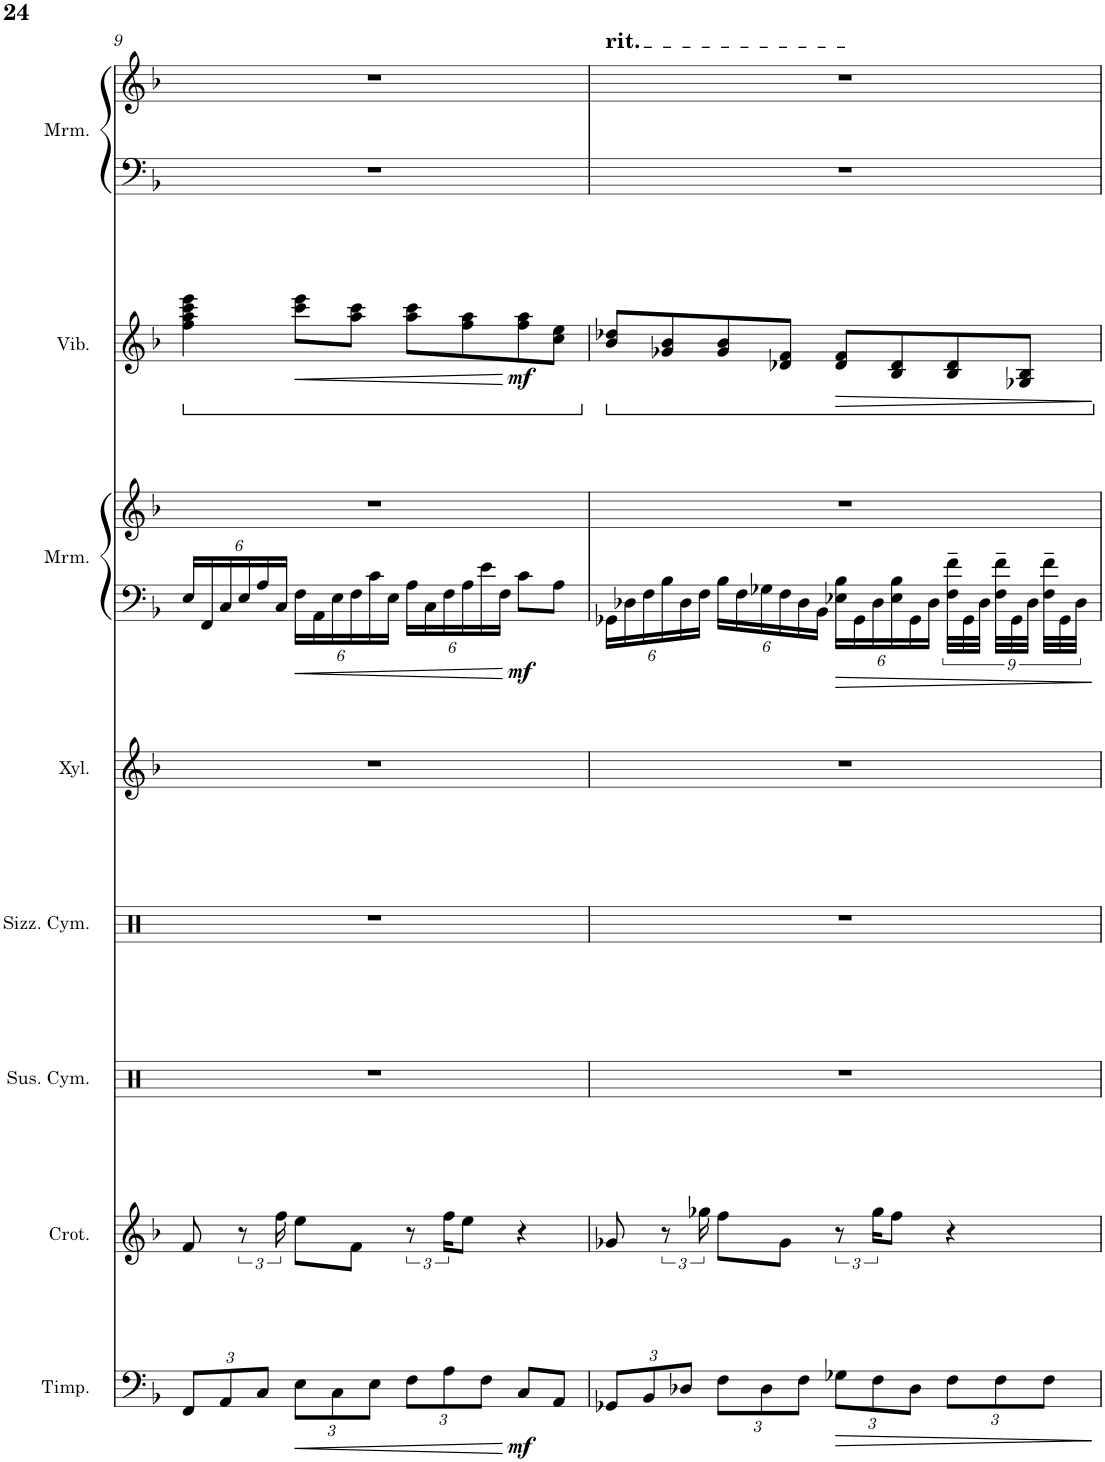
**kern	**dynam	**kern	**kern	**kern	**kern	**kern	**kern	**dynam	**kern	**dynam	**kern	**kern
*part8	*part8	*part7	*part6	*part5	*part4	*part3	*part3	*part3	*part2	*part2	*part1	*part1
*staff10	*staff10	*staff9	*staff8	*staff7	*staff6	*staff5	*staff4	*staff4/5	*staff3	*staff3	*staff2	*staff1
*I"Timpani	*	*I"Percussion 3	*I"Percussion 2	*I"Percussion 1	*I"Xylophone	*I"Marimba	*	*	*I"Vibraphone	*	*I"Marimba	*
*I'Timp.	*	*I'Perc. 3	*I'Perc. 2	*I'Perc. 1	*I'Xyl.	*I'Mrm.	*	*	*I'Vib.	*	*I'Mrm.	*
!!LO:PB:g=z
*clefF4	*	*clefG2	*clefX	*clefX	*clefG2	*clefF4	*clefG2	*	*clefG2	*	*clefF4	*clefG2
*	*	*Trd-14c-24	*	*	*Trd-7c-12	*	*	*	*	*	*	*
*k[b-]	*	*k[b-]	*k[]	*k[]	*k[b-]	*k[b-]	*k[b-]	*	*k[b-]	*	*k[b-]	*k[b-]
*M4/4	*	*M4/4	*M4/4	*M4/4	*M4/4	*M4/4	*M4/4	*	*M4/4	*	*M4/4	*M4/4
*Xbrackettup	*	*	*	*	*	*Xbrackettup	*	*	*	*	*	*
*	*	*	*	*	*	*	*	*	*ped	*	*	*
=9	=9	=9	=9	=9	=9	=9	=9	=9	=9	=9	=9	=9
12FF/L	.	8Rf/	1r	1r	1r	24E/LL	1r	.	4ff\ 4aa\ 4ccc\ 4eee\	.	1r	1r
.	.	.	.	.	.	24FF/	.	.	.	.	.	.
12AA/	.	.	.	.	.	24C/	.	.	.	.	.	.
.	.	12r	.	.	.	24E/	.	.	.	.	.	.
12C/J	.	.	.	.	.	24A/	.	.	.	.	.	.
.	.	24Rff\	.	.	.	24C/JJ	.	.	.	.	.	.
!	!LO:HP:b	!	!	!	!	!	!	!	!	!LO:HP:b	!	!
12E\L	<	8Ree\L	.	.	.	24F\LL	.	.	8ccc\ 8eee\L	<	.	.
.	.	.	.	.	.	24AA\	.	.	.	.	.	.
12C\	.	.	.	.	.	24E\	.	.	.	.	.	.
.	.	8Rf\J	.	.	.	24F\	.	.	8aa\ 8ccc\J	.	.	.
12E\J	.	.	.	.	.	24c\	.	.	.	.	.	.
.	.	.	.	.	.	24E\JJ	.	.	.	.	.	.
12F\L	.	12r	.	.	.	24A\LL	.	.	8aa\ 8ccc\L	.	.	.
.	.	.	.	.	.	24C\	.	.	.	.	.	.
12A\	.	24Rff\KL	.	.	.	24F\	.	.	.	.	.	.
.	.	8Ree\J	.	.	.	24A\	.	.	8ff\ 8aa\	.	.	.
12F\J	.	.	.	.	.	24e\	.	.	.	.	.	.
.	.	.	.	.	.	24F\JJ	.	.	.	.	.	.
!	!LO:DY:n=1:b	!	!	!	!	!	!	!LO:DY:b=2	!	!LO:DY:n=1:b	!	!
8C/L	[ mf	4r	.	.	.	8c\L	.	mf	8ff\ 8aa\	[ mf	.	.
8AA/J	.	.	.	.	.	8A\J	.	.	8cc\ 8ee\J	.	.	.
=10	=10	=10	=10	=10	=10	=10	=10	=10	=10	=10	=10	=10
*	*	*	*	*	*	*	*	*	*Xped	*	*	*
*	*	*	*	*	*	*	*	*	*ped	*	*	*
!	!	!	!	!	!	!	!	!	!	!	!	!LO:TX:a:t=rit.
12GG-X/L	.	8Rg/	1r	1r	1r	24GG-X\LL	1r	.	8b-/ 8dd-X/L	.	1r	1r
.	.	.	.	.	.	24D-X\	.	.	.	.	.	.
12BB-/	.	.	.	.	.	24F\	.	.	.	.	.	.
.	.	12r	.	.	.	24B-\	.	.	8g-X/ 8b-/	.	.	.
12D-X/J	.	.	.	.	.	24D-\	.	.	.	.	.	.
.	.	24Rgg\	.	.	.	24F\JJ	.	.	.	.	.	.
12F\L	.	8Rff\L	.	.	.	24B-\LL	.	.	8g-/ 8b-/	.	.	.
.	.	.	.	.	.	24F\	.	.	.	.	.	.
12D-\	.	.	.	.	.	24G-X\	.	.	.	.	.	.
.	.	8Rg\J	.	.	.	24F\	.	.	8d-X/ 8f/J	.	.	.
12F\J	.	.	.	.	.	24D-\	.	.	.	.	.	.
.	.	.	.	.	.	24BB-\JJ	.	.	.	.	.	.
!	!LO:HP:b	!	!	!	!	!	!	!	!	!LO:HP:b	!	!
12G-X\L	>	12r	.	.	.	24E-X\ 24B-\LL	.	.	8d-/ 8f/L	>	.	.
.	.	.	.	.	.	24GG-\	.	.	.	.	.	.
12F\	.	24Rgg\KL	.	.	.	24D-\	.	.	.	.	.	.
.	.	8Rff\J	.	.	.	24E-\ 24B-\	.	.	8B-/ 8d-/	.	.	.
12D-\J	.	.	.	.	.	24GG-\	.	.	.	.	.	.
.	.	.	.	.	.	24D-\JJ	.	.	.	.	.	.
*	*	*	*	*	*	*brackettup	*	*	*	*	*	*
12F\L	.	4r	.	.	.	36F\~ 36f\~LLL	.	.	8B-/ 8d-/	.	.	.
.	.	.	.	.	.	36GG-\	.	.	.	.	.	.
.	.	.	.	.	.	36D-\JJJ	.	.	.	.	.	.
12F\	.	.	.	.	.	36F\~ 36f\~LLL	.	.	.	.	.	.
.	.	.	.	.	.	36GG-\	.	.	.	.	.	.
.	.	.	.	.	.	.	.	.	8G-X/ 8B-/J	.	.	.
.	.	.	.	.	.	36D-\JJJ	.	.	.	.	.	.
12F\J	.	.	.	.	.	36F\~ 36f\~LLL	.	.	.	.	.	.
.	.	.	.	.	.	36GG-\	.	.	.	.	.	.
.	.	.	.	.	.	36D-\JJJ	.	.	.	.	.	.
.	]	.	.	.	.	.	.	.	.	]	.	.
*	*	*	*	*	*	*	*	*	*Xped	*	*	*
=	=	=	=	=	=	=	=	=	=	=	=	=
*-	*-	*-	*-	*-	*-	*-	*-	*-	*-	*-	*-	*-
